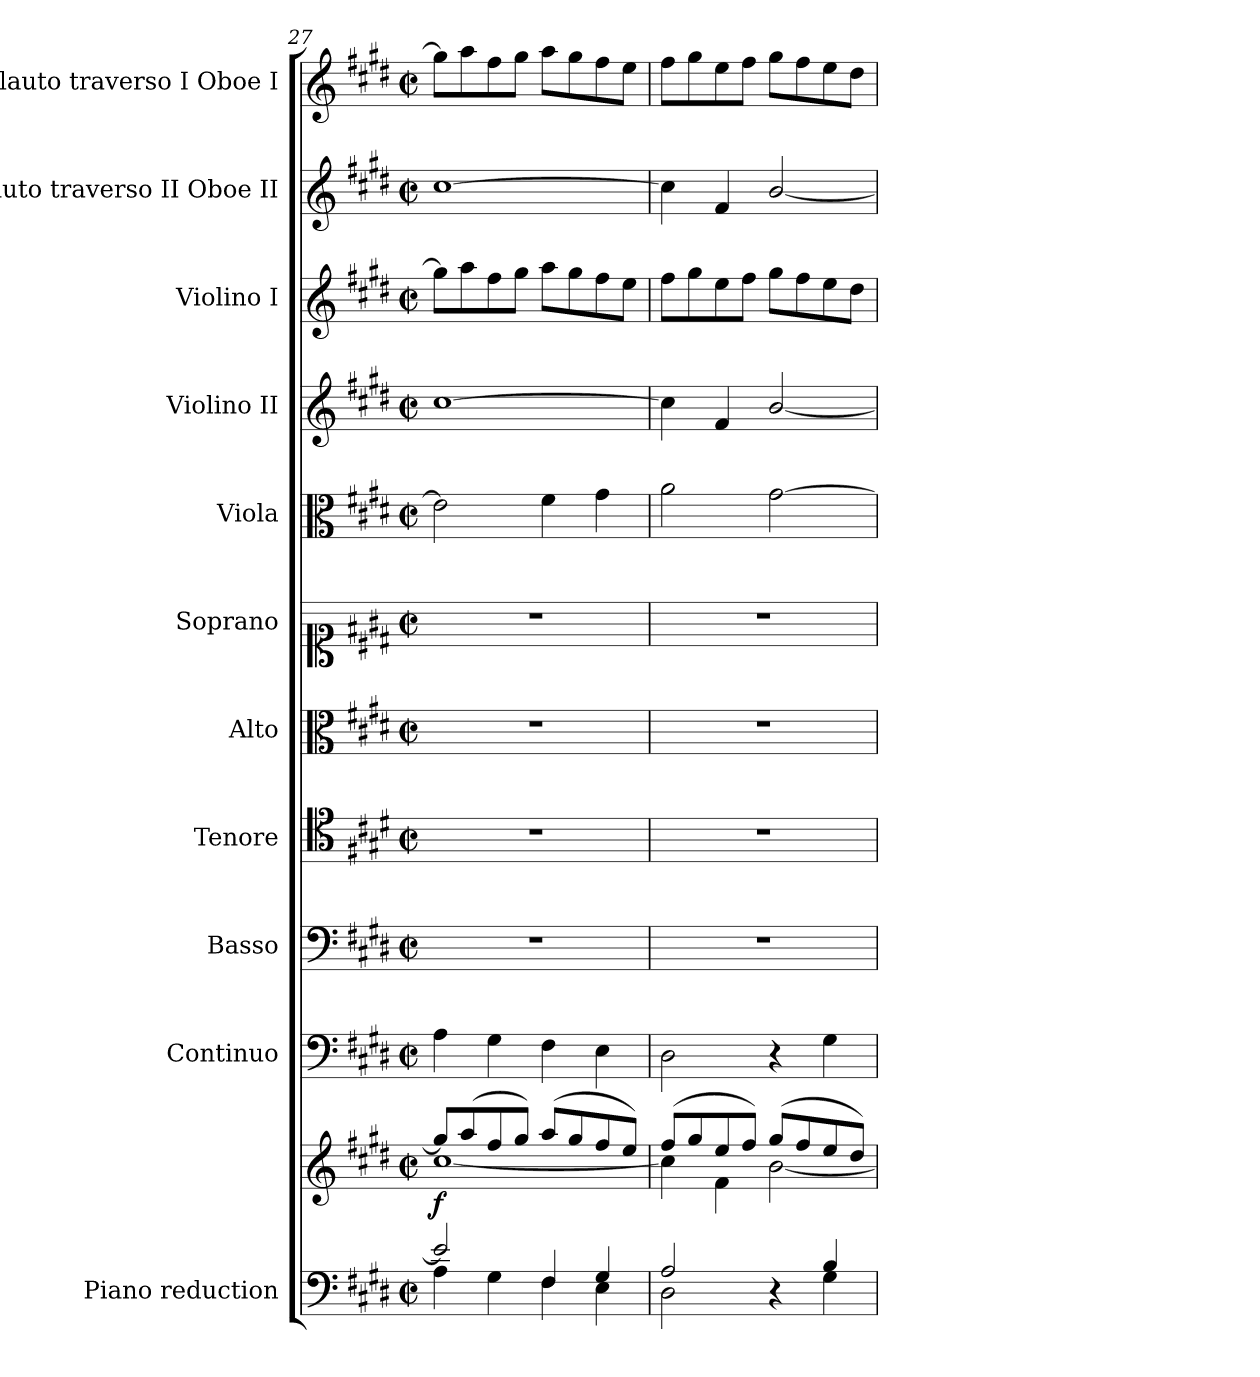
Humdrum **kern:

**kern	**kern	**dynam	**kern	**kern	**kern	**kern	**kern	**kern	**kern	**kern	**kern	**kern
*part11	*part11	*part11	*part10	*part9	*part8	*part7	*part6	*part5	*part4	*part3	*part2	*part1
*staff12	*staff11	*staff11/12	*staff10	*staff9	*staff8	*staff7	*staff6	*staff5	*staff4	*staff3	*staff2	*staff1
*I"Piano reduction	*	*	*I"Continuo	*I"Basso	*I"Tenore	*I"Alto	*I"Soprano	*I"Viola	*I"Violino II	*I"Violino I	*I"Flauto traverso II Oboe II	*I"Flauto traverso I Oboe I
*I'Pno	*	*	*	*	*	*	*	*	*	*	*I'Ob	*I'Ob
!!LO:LB:g=z
*clefF4	*clefG2	*	*clefF4	*clefF4	*clefC4	*clefC3	*clefC1	*clefC3	*clefG2	*clefG2	*clefG2	*clefG2
*k[f#c#g#d#]	*k[f#c#g#d#]	*	*k[f#c#g#d#]	*k[f#c#g#d#]	*k[f#c#g#d#]	*k[f#c#g#d#]	*k[f#c#g#d#]	*k[f#c#g#d#]	*k[f#c#g#d#]	*k[f#c#g#d#]	*k[f#c#g#d#]	*k[f#c#g#d#]
*M2/2	*M2/2	*	*M2/2	*M2/2	*M2/2	*M2/2	*M2/2	*M2/2	*M2/2	*M2/2	*M2/2	*M2/2
*met(c|)	*met(c|)	*	*met(c|)	*met(c|)	*met(c|)	*met(c|)	*met(c|)	*met(c|)	*met(c|)	*met(c|)	*met(c|)	*met(c|)
=27	=27	=27	=27	=27	=27	=27	=27	=27	=27	=27	=27	=27
*^	*^	*	*	*	*	*	*	*	*	*	*	*
!	!	!	!	!LO:DY:b	!	!	!	!	!	!	!	!	!	!
2e/]	4A\	8gg#/L]	[1cc#	f	4A\	1r	1r	1r	1r	2e\]	[1cc#	8gg#\L]	[1cc#	8gg#\L]
.	.	(8aa/	.	.	.	.	.	.	.	.	.	8aa\	.	8aa\
.	4G#\	8ff#/	.	.	4G#\	.	.	.	.	.	.	8ff#\	.	8ff#\
.	.	8gg#/J)	.	.	.	.	.	.	.	.	.	8gg#\J	.	8gg#\J
4F#/	4F#\	(8aa/L	.	.	4F#\	.	.	.	.	4f#\	.	8aa\L	.	8aa\L
.	.	8gg#/	.	.	.	.	.	.	.	.	.	8gg#\	.	8gg#\
4G#/	4E\	8ff#/	.	.	4E\	.	.	.	.	4g#\	.	8ff#\	.	8ff#\
.	.	8ee/J)	.	.	.	.	.	.	.	.	.	8ee\J	.	8ee\J
=28	=28	=28	=28	=28	=28	=28	=28	=28	=28	=28	=28	=28	=28	=28
2A/	2D#\	(8ff#/L	4cc#\]	.	2D#\	1r	1r	1r	1r	2a\	4cc#\]	8ff#\L	4cc#\]	8ff#\L
.	.	8gg#/	.	.	.	.	.	.	.	.	.	8gg#\	.	8gg#\
.	.	8ee/	4f#\	.	.	.	.	.	.	.	4f#/	8ee\	4f#/	8ee\
.	.	8ff#/J)	.	.	.	.	.	.	.	.	.	8ff#\J	.	8ff#\J
4r	4ryy	(8gg#/L	[2b\	.	4r	.	.	.	.	[2g#\	[2b/	8gg#\L	[2b/	8gg#\L
.	.	8ff#/	.	.	.	.	.	.	.	.	.	8ff#\	.	8ff#\
4B/	4G#\	8ee/	.	.	4G#\	.	.	.	.	.	.	8ee\	.	8ee\
.	.	8dd#/J)	.	.	.	.	.	.	.	.	.	8dd#\J	.	8dd#\J
*v	*v	*	*	*	*	*	*	*	*	*	*	*	*	*
*	*v	*v	*	*	*	*	*	*	*	*	*	*	*
=	=	=	=	=	=	=	=	=	=	=	=	=
*-	*-	*-	*-	*-	*-	*-	*-	*-	*-	*-	*-	*-
